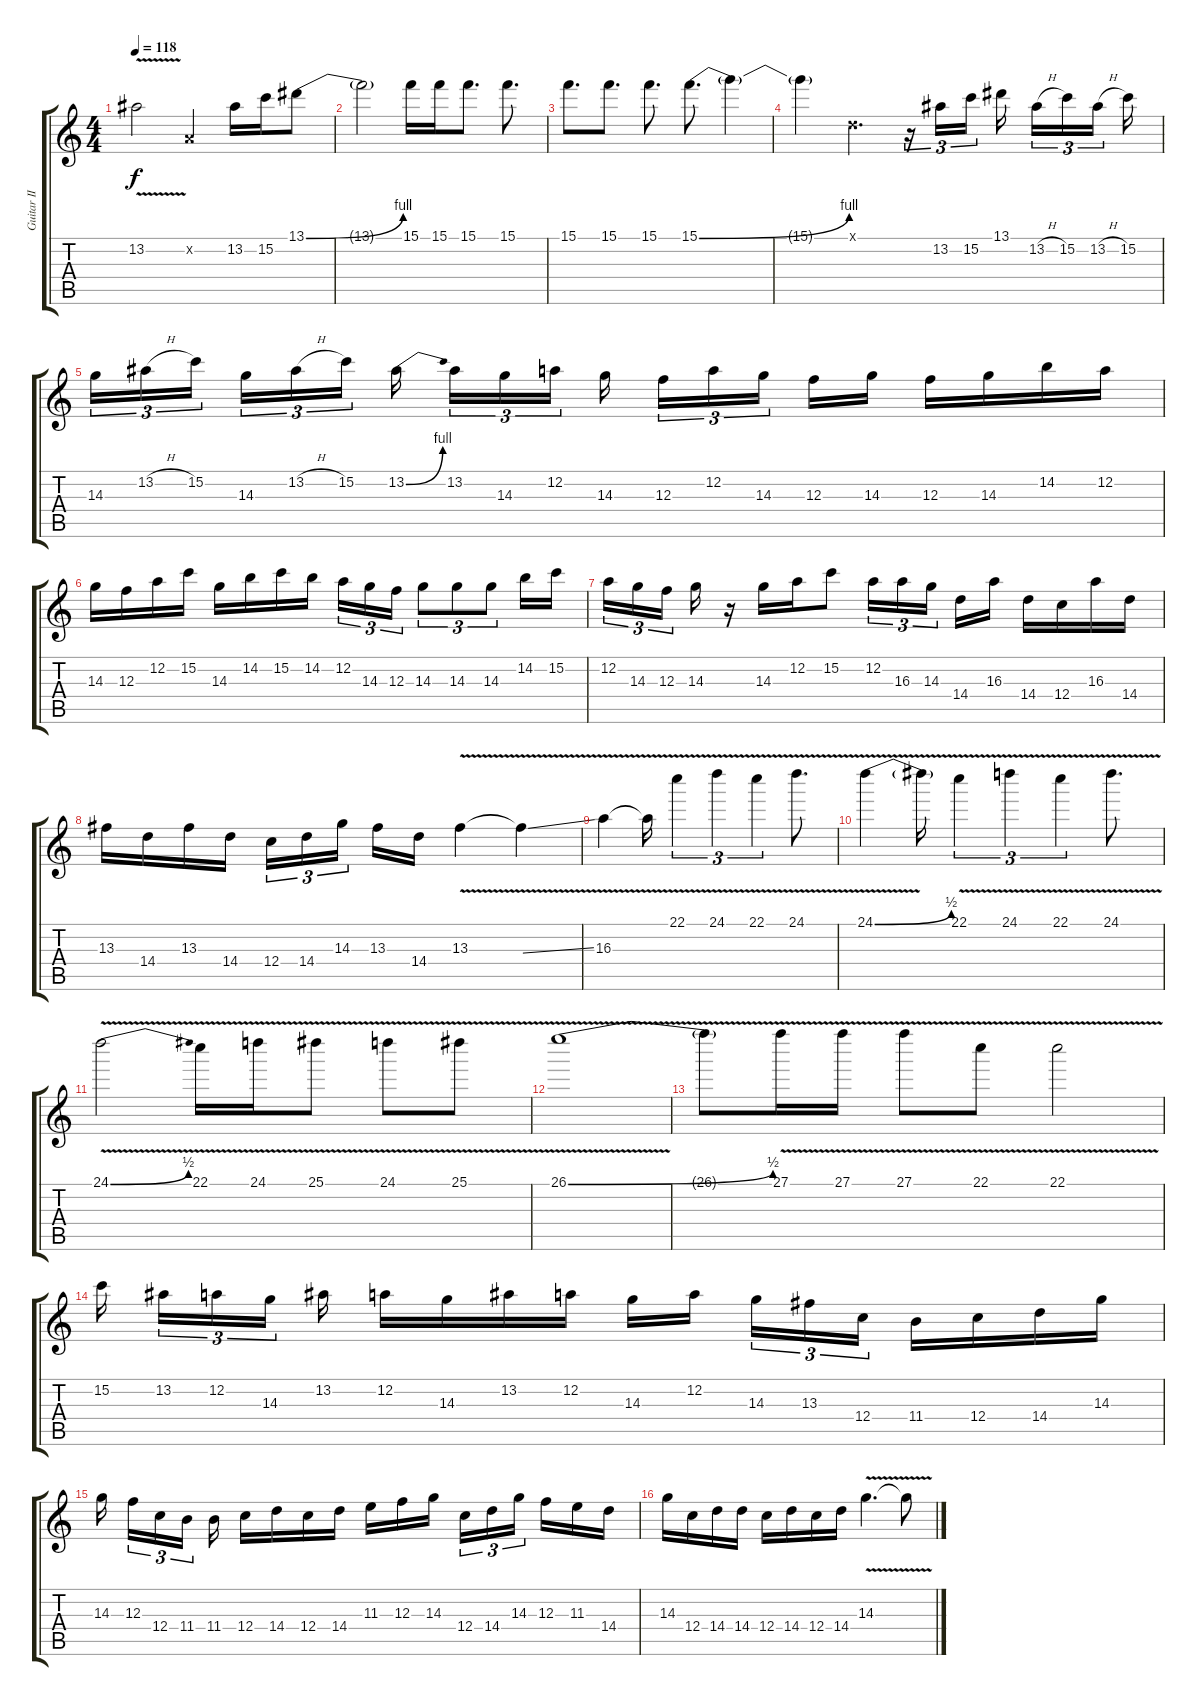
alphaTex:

\track ("Guitar II" "Guitar II") {instrument distortionguitar}
\staff {score tabs}
\tuning (D4 A3 F3 C3 G2 C2) {hide}
\ts (4 4)
\tempo 118
\clef g2
\ks c
13.2{v}.2{dy f} 0.2{x}.4 13.2.16 15.2.16 13.1{be (bend 0 0 60 4)}.8 |
13.1{t}.2 15.1.16 15.1.16 15.1.8{d} 15.1.8{d} |
15.1.8{d} 15.1.8{d} 15.1.8{d} 15.1{be (bend 0 0 60 4)}.8{d} 15.1{t}.4 |
15.1{t}.4 0.1{x}.4{d} r.16{tu (3 2)} 13.2.16{tu (3 2)} 15.2.16{tu (3 2)} 13.1.16{beam splitsecondary} 13.2{h}.16{tu (3 2)} 15.2.16{tu (3 2)} 13.2{h}.16{tu (3 2) beam splitsecondary} 15.2.16 |
14.3.16{tu (3 2)} 13.2{h}.16{tu (3 2)} 15.2.16{tu (3 2) beam splitsecondary} 14.3.16{tu (3 2)} 13.2{h}.16{tu (3 2)} 15.2.16{tu (3 2)} 13.2{be (bend 0 0 60 4)}.16{beam splitsecondary} 13.2.16{tu (3 2)} 14.3.16{tu (3 2)} 12.2.16{tu (3 2) beam splitsecondary} 14.3.16 12.3.16{tu (3 2)} 12.2.16{tu (3 2)} 14.3.16{tu (3 2) beam splitsecondary} 12.3.16 14.3.16 12.3.16 14.3.16 14.2.16 12.2.16 |
14.3.16 12.3.16 12.2.16 15.2.16 14.3.16 14.2.16 15.2.16 14.2.16 12.2.16{tu (3 2)} 14.3.16{tu (3 2)} 12.3.16{tu (3 2)} 14.3.8{tu (3 2)} 14.3.8{tu (3 2)} 14.3.8{tu (3 2)} 14.2.16 15.2.16 |
12.2.16{tu (3 2)} 14.3.16{tu (3 2)} 12.3.16{tu (3 2) beam splitsecondary} 14.3.16 r.16 14.3.16 12.2.16 15.2.8 12.2.16{tu (3 2)} 16.3.16{tu (3 2)} 14.3.16{tu (3 2) beam splitsecondary} 14.4.16 16.3.16 14.4.16 12.4.16 16.3.16 14.4.16 |
13.3.16 14.4.16 13.3.16 14.4.16 12.4.16{tu (3 2)} 14.4.16{tu (3 2)} 14.3.16{tu (3 2) beam splitsecondary} 13.3.16 14.4.16 13.3{v}.4 13.3{v ss t}.4 |
16.3{v}.4 16.3{t}.16 22.1{v}.4{tu (3 2)} 24.1{v}.4{tu (3 2)} 22.1{v}.4{tu (3 2)} 24.1{v}.8{d} |
24.1{be (bend 0 0 60 2) v}.4 24.1{t}.16 22.1{v}.4{tu (3 2)} 24.1{v}.4{tu (3 2)} 22.1{v}.4{tu (3 2)} 24.1{v}.8{d} |
24.1{be (bend 0 0 60 2) v}.2 22.1{v}.16 24.1{v}.16 25.1{v}.8 24.1{v}.8 25.1{v}.8 |
26.1{be (bend 0 0 60 2) v}.1 |
26.1{t}.8 27.1{v}.16 27.1{v}.16 27.1{v}.8 22.1{v}.8 22.1{v}.2 |
15.2.16{beam splitsecondary} 13.2.16{tu (3 2)} 12.2.16{tu (3 2)} 14.3.16{tu (3 2) beam splitsecondary} 13.2.16 12.2.16 14.3.16 13.2.16 12.2.16 14.3.16 12.2.16{beam splitsecondary} 14.3.16{tu (3 2)} 13.3.16{tu (3 2)} 12.4.16{tu (3 2)} 11.4.16 12.4.16 14.4.16 14.3.16 |
14.3.16{beam splitsecondary} 12.3.16{tu (3 2)} 12.4.16{tu (3 2)} 11.4.16{tu (3 2) beam splitsecondary} 11.4.16 12.4.16 14.4.16 12.4.16 14.4.16 11.3.16 12.3.16 14.3.16{beam splitsecondary} 12.4.16{tu (3 2)} 14.4.16{tu (3 2)} 14.3.16{tu (3 2) beam splitsecondary} 12.3.16 11.3.16 14.4.16 |
14.3.16 12.4.16 14.4.16 14.4.16 12.4.16 14.4.16 12.4.16 14.4.16 14.3{v}.4{d} 14.3{t}.8
